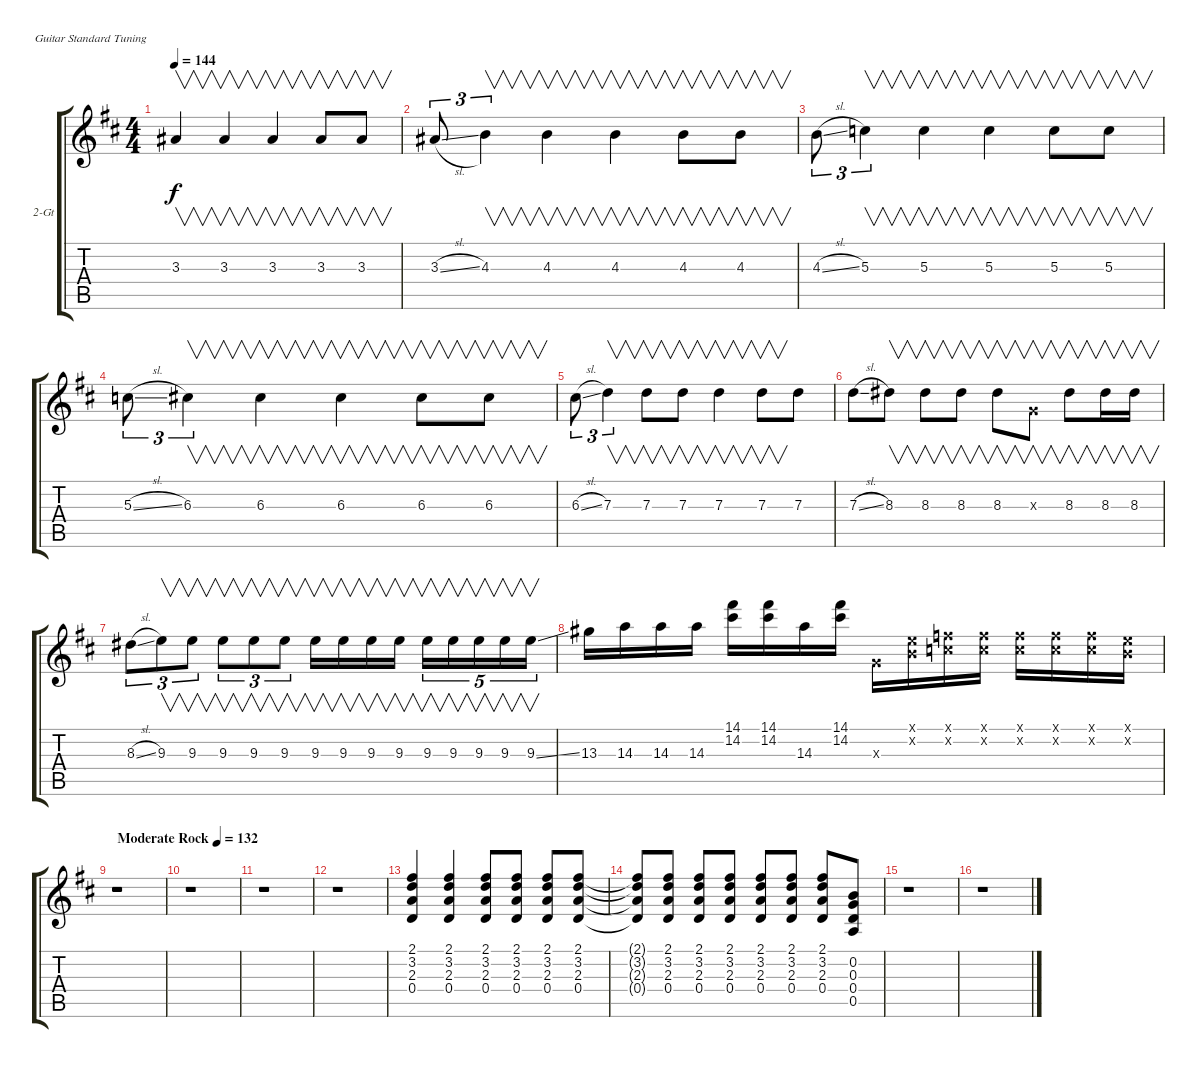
\defaultSystemsLayout 4
\bracketExtendMode groupsimilarinstruments
\firstSystemTrackNameOrientation horizontal
\otherSystemsTrackNameOrientation horizontal
\track ("2 Guitar" "2-Gt") {instrument distortionguitar}
\staff {score tabs}
\tuning (E4 B3 G3 D3 A2 E2)
\ts (4 4)
\tempo 144
\clef g2
\scale
1.06305
\ks d
3.3.4{v dy f} 3.3.4{v} 3.3.4{v} 3.3.8{v} 3.3.8{v} |
\scale
0.936948 3.3{sl}.8{tu (3 2)} 4.3.4{v tu (3 2)} 4.3.4{v} 4.3.4{v} 4.3.8{v} 4.3.8{v} |
\scale
1.06305 4.3{sl}.8{tu (3 2)} 5.3.4{v tu (3 2)} 5.3.4{v} 5.3.4{v} 5.3.8{v} 5.3.8{v} |
\scale
0.936948 5.3{sl}.8{tu (3 2)} 6.3.4{v tu (3 2)} 6.3.4{v} 6.3.4{v} 6.3.8{v} 6.3.8{v} |
\scale
1.06305 6.3{sl}.8{tu (3 2)} 7.3.4{v tu (3 2)} 7.3.8{v} 7.3.8{v} 7.3.4{v} 7.3.8{v} 7.3.8 |
\scale
0.936948 7.3{sl}.8 8.3.8{v} 8.3.8{v} 8.3.8{v} 8.3.8{v} 0.3{x}.8{v} 8.3.8{v} 8.3.16{v} 8.3.16{v} |
\scale
1.06305 8.3{sl}.8{tu (3 2)} 9.3.8{v tu (3 2)} 9.3.8{v tu (3 2)} 9.3.8{v tu (3 2)} 9.3.8{v tu (3 2)} 9.3.8{v tu (3 2)} 9.3.16{v} 9.3.16{v} 9.3.16{v} 9.3.16{v} 9.3.16{v tu (5 4)} 9.3.16{v tu (5 4)} 9.3.16{v tu (5 4)} 9.3.16{v tu (5 4)} 9.3{ss}.16{v tu (5 4)} |
\scale
0.936948 13.3.16 14.3.16 14.3.16 14.3.16 (14.2 14.1).16 (14.1 14.2).16 14.3.16 (14.2 14.1).16 0.3{x}.16 (0.2{x} 0.1{x}).16 (1.1{x} 1.2{x}).16 (1.2{x} 1.1{x}).16 (1.1{x} 1.2{x}).16 (1.2{x} 1.1{x}).16 (1.1{x} 1.2{x}).16 (0.2{x} 0.1{x}).16 |
\tempo (132 "Moderate Rock")
\scale
1.06305 r.1 |
\scale
0.936948 r.1 |
\scale
1.06305 r.1 |
\scale
0.936948 r.1 |
\scale
1.06305 (2.1 3.2 2.3 0.4).4 (2.1 3.2 2.3 0.4).4 (2.1 3.2 2.3 0.4).8 (2.1 3.2 2.3 0.4).8 (2.1 3.2 2.3 0.4).8 (2.1 3.2 2.3 0.4).8 |
\scale
0.936948 (2.1{t} 3.2{t} 2.3{t} 0.4{t}).8 (2.1 3.2 2.3 0.4).8 (2.1 3.2 2.3 0.4).8 (2.1 3.2 2.3 0.4).8 (2.1 3.2 2.3 0.4).8 (2.1 3.2 2.3 0.4).8 (2.1 3.2 2.3 0.4).8 (0.5 0.4 0.3 0.2).8 |
\scale
1.06305 r.1 |
\scale
0.936948 r.1
